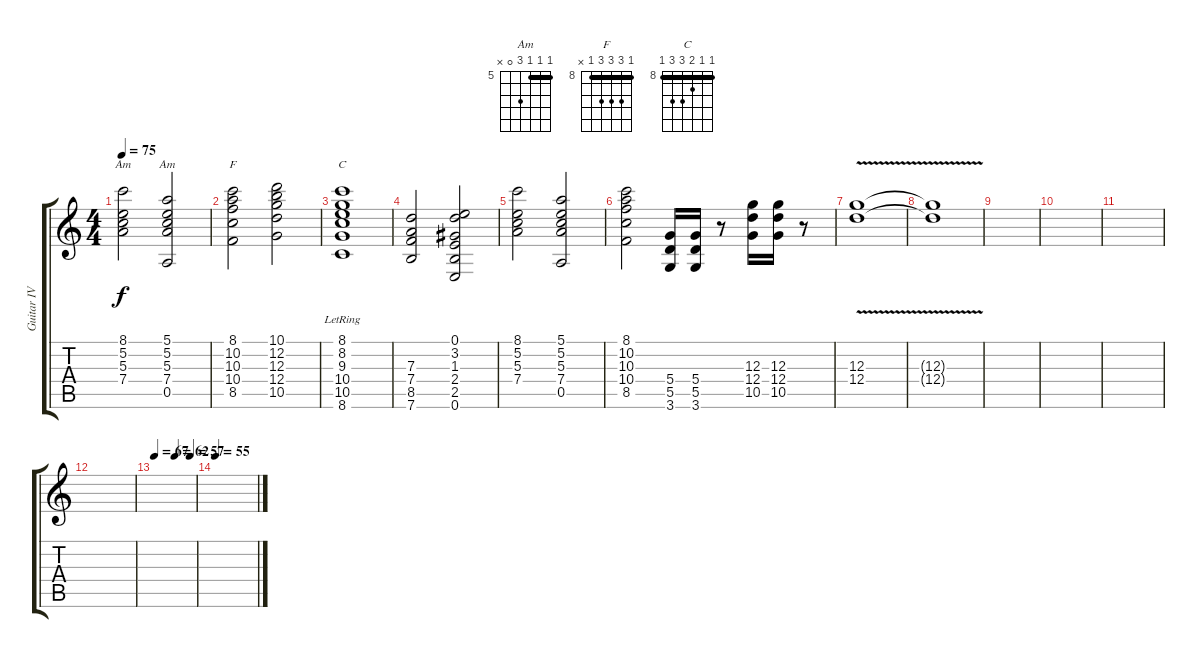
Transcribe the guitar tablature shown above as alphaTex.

\track ("Guitar IV" "Guitar IV") {instrument distortionguitar}
\staff {score tabs}
\tuning (E4 B3 G3 D3 A2 E2) {hide}
\chord ("Am" 8 5 5 7 x x) {firstfret 5 barre 5}
\chord ("Am" 5 5 5 7 0 x) {firstfret 5 barre 5}
\chord ("F" 8 10 10 10 8 x) {firstfret 8 barre 8}
\chord ("C" 8 8 9 10 10 8) {firstfret 8 barre 8}
\ts (4 4)
\tempo 75
\clef g2
\ks c
(8.1 5.2 5.3 7.4).2{ch "Am" dy f} (5.1 5.2 5.3 7.4 0.5).2{ch "Am"} |
(8.1 10.2 10.3 10.4 8.5).2{ch "F"} (10.1 12.2 12.3 12.4 10.5).2 |
(8.1{lr} 8.2 9.3 10.4 10.5 8.6).1{ch "C"} |
(7.3 7.4 8.5 7.6).2 (0.1 3.2 1.3 2.4 2.5 0.6).2 |
(8.1 5.2 5.3 7.4).2 (5.1 5.2 5.3 7.4 0.5).2 |
(8.1 10.2 10.3 10.4 8.5).2 (5.4 5.5 3.6).16 (5.4 5.5 3.6).16 r.8 (12.3 12.4 10.5).16 (12.3 12.4 10.5).16 r.8 |
(12.3{v} 12.4).1 |
(12.3{t} 12.4{t}).1 |
|
|
|
|
\tempo 70
\tempo (60 0.5)
\tempo 67
\tempo (62 0.5)
\tempo (57 0.875)
|
\tempo 60
\tempo 55
